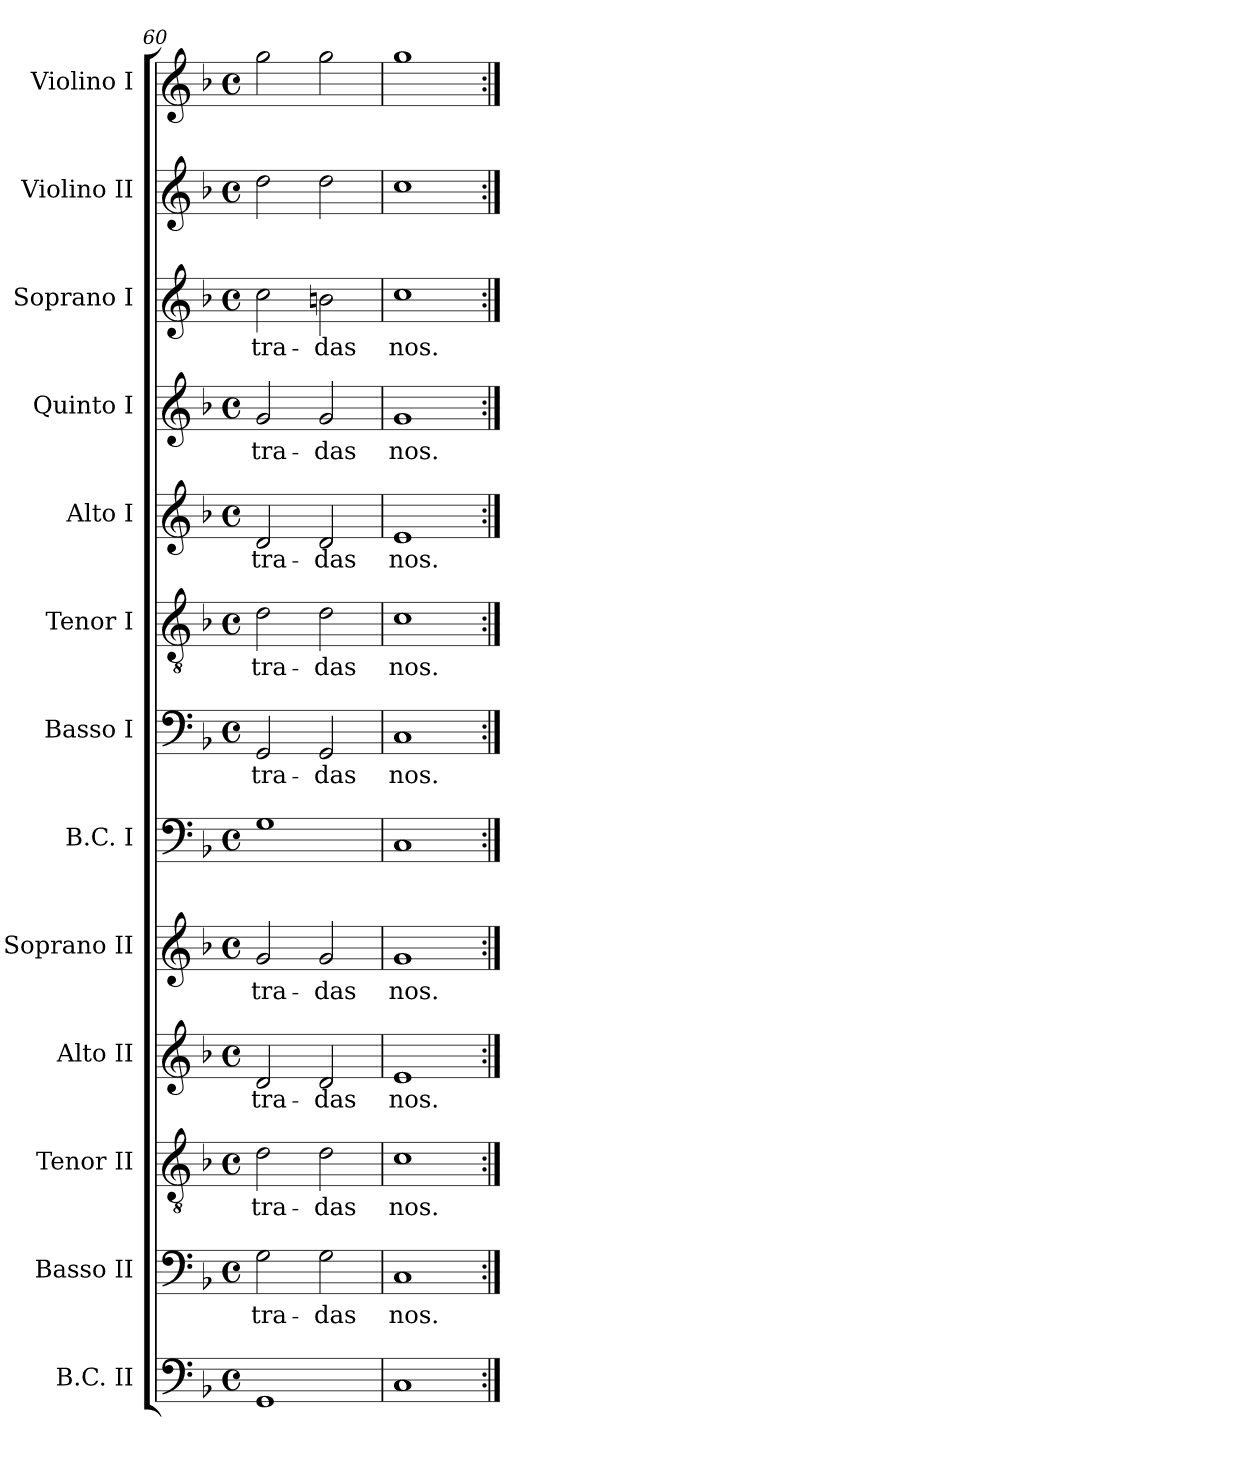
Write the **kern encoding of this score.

**kern	**kern	**text	**kern	**text	**kern	**text	**kern	**text	**kern	**kern	**text	**kern	**text	**kern	**text	**kern	**text	**kern	**text	**kern	**kern
*part13	*part12	*part12	*part11	*part11	*part10	*part10	*part9	*part9	*part8	*part7	*part7	*part6	*part6	*part5	*part5	*part4	*part4	*part3	*part3	*part2	*part1
*staff13	*staff12	*staff12	*staff11	*staff11	*staff10	*staff10	*staff9	*staff9	*staff8	*staff7	*staff7	*staff6	*staff6	*staff5	*staff5	*staff4	*staff4	*staff3	*staff3	*staff2	*staff1
*I"B.C. II	*I"Basso II	*	*I"Tenor II	*	*I"Alto II	*	*I"Soprano II	*	*I"B.C. I	*I"Basso I	*	*I"Tenor I	*	*I"Alto I	*	*I"Quinto I	*	*I"Soprano I	*	*I"Violino II	*I"Violino I
*I'BC2	*I'B 2	*	*I'T 2	*	*I'A 2	*	*I'S 2	*	*I'BC1	*I'B 1	*	*I'T 1	*	*I'A 1	*	*I'Q 1	*	*I'S 1	*	*I'Vln. II	*I'Vln. I
*clefF4	*clefF4	*	*clefGv2	*	*clefG2	*	*clefG2	*	*clefF4	*clefF4	*	*clefGv2	*	*clefG2	*	*clefG2	*	*clefG2	*	*clefG2	*clefG2
*k[b-]	*k[b-]	*	*k[b-]	*	*k[b-]	*	*k[b-]	*	*k[b-]	*k[b-]	*	*k[b-]	*	*k[b-]	*	*k[b-]	*	*k[b-]	*	*k[b-]	*k[b-]
*F:	*F:	*	*F:	*	*F:	*	*F:	*	*F:	*F:	*	*F:	*	*F:	*	*F:	*	*F:	*	*F:	*F:
*M4/4	*M4/4	*	*M4/4	*	*M4/4	*	*M4/4	*	*M4/4	*M4/4	*	*M4/4	*	*M4/4	*	*M4/4	*	*M4/4	*	*M4/4	*M4/4
*met(c)	*met(c)	*	*met(c)	*	*met(c)	*	*met(c)	*	*met(c)	*met(c)	*	*met(c)	*	*met(c)	*	*met(c)	*	*met(c)	*	*met(c)	*met(c)
=60	=60	=60	=60	=60	=60	=60	=60	=60	=60	=60	=60	=60	=60	=60	=60	=60	=60	=60	=60	=60	=60
!	!	!LO:LY:b	!	!	!	!	!	!	!	!	!	!	!	!	!	!	!	!	!	!	!
!	!	!	!	!LO:LY:b	!	!	!	!	!	!	!	!	!	!	!	!	!	!	!	!	!
!	!	!	!	!	!	!LO:LY:b	!	!	!	!	!	!	!	!	!	!	!	!	!	!	!
!	!	!	!	!	!	!	!	!LO:LY:b	!	!	!	!	!	!	!	!	!	!	!	!	!
!	!	!	!	!	!	!	!	!	!	!	!LO:LY:b	!	!	!	!	!	!	!	!	!	!
!	!	!	!	!	!	!	!	!	!	!	!	!	!LO:LY:b	!	!	!	!	!	!	!	!
!	!	!	!	!	!	!	!	!	!	!	!	!	!	!	!LO:LY:b	!	!	!	!	!	!
!	!	!	!	!	!	!	!	!	!	!	!	!	!	!	!	!	!LO:LY:b	!	!	!	!
!	!	!	!	!	!	!	!	!	!	!	!	!	!	!	!	!	!	!	!LO:LY:b	!	!
1GG	2G\	tra-	2d\	tra-	2d/	tra-	2g/	tra-	1G	2GG/	tra-	2d\	tra-	2d/	tra-	2g/	tra-	2cc\	tra-	2dd\	2gg\
!	!	!LO:LY:b	!	!	!	!	!	!	!	!	!	!	!	!	!	!	!	!	!	!	!
!	!	!	!	!LO:LY:b	!	!	!	!	!	!	!	!	!	!	!	!	!	!	!	!	!
!	!	!	!	!	!	!LO:LY:b	!	!	!	!	!	!	!	!	!	!	!	!	!	!	!
!	!	!	!	!	!	!	!	!LO:LY:b	!	!	!	!	!	!	!	!	!	!	!	!	!
!	!	!	!	!	!	!	!	!	!	!	!LO:LY:b	!	!	!	!	!	!	!	!	!	!
!	!	!	!	!	!	!	!	!	!	!	!	!	!LO:LY:b	!	!	!	!	!	!	!	!
!	!	!	!	!	!	!	!	!	!	!	!	!	!	!	!LO:LY:b	!	!	!	!	!	!
!	!	!	!	!	!	!	!	!	!	!	!	!	!	!	!	!	!LO:LY:b	!	!	!	!
!	!	!	!	!	!	!	!	!	!	!	!	!	!	!	!	!	!	!	!LO:LY:b	!	!
.	2G\	-das	2d\	-das	2d/	-das	2g/	-das	.	2GG/	-das	2d\	-das	2d/	-das	2g/	-das	2bn\	-das	2dd\	2gg\
=61	=61	=61	=61	=61	=61	=61	=61	=61	=61	=61	=61	=61	=61	=61	=61	=61	=61	=61	=61	=61	=61
!	!	!LO:LY:b	!	!	!	!	!	!	!	!	!	!	!	!	!	!	!	!	!	!	!
!	!	!	!	!LO:LY:b	!	!	!	!	!	!	!	!	!	!	!	!	!	!	!	!	!
!	!	!	!	!	!	!LO:LY:b	!	!	!	!	!	!	!	!	!	!	!	!	!	!	!
!	!	!	!	!	!	!	!	!LO:LY:b	!	!	!	!	!	!	!	!	!	!	!	!	!
!	!	!	!	!	!	!	!	!	!	!	!LO:LY:b	!	!	!	!	!	!	!	!	!	!
!	!	!	!	!	!	!	!	!	!	!	!	!	!LO:LY:b	!	!	!	!	!	!	!	!
!	!	!	!	!	!	!	!	!	!	!	!	!	!	!	!LO:LY:b	!	!	!	!	!	!
!	!	!	!	!	!	!	!	!	!	!	!	!	!	!	!	!	!LO:LY:b	!	!	!	!
!	!	!	!	!	!	!	!	!	!	!	!	!	!	!	!	!	!	!	!LO:LY:b	!	!
1C	1C	nos.	1c	nos.	1e	nos.	1g	nos.	1C	1C	nos.	1c	nos.	1e	nos.	1g	nos.	1cc	nos.	1cc	1gg
=:|!	=:|!	=:|!	=:|!	=:|!	=:|!	=:|!	=:|!	=:|!	=:|!	=:|!	=:|!	=:|!	=:|!	=:|!	=:|!	=:|!	=:|!	=:|!	=:|!	=:|!	=:|!
*-	*-	*-	*-	*-	*-	*-	*-	*-	*-	*-	*-	*-	*-	*-	*-	*-	*-	*-	*-	*-	*-
